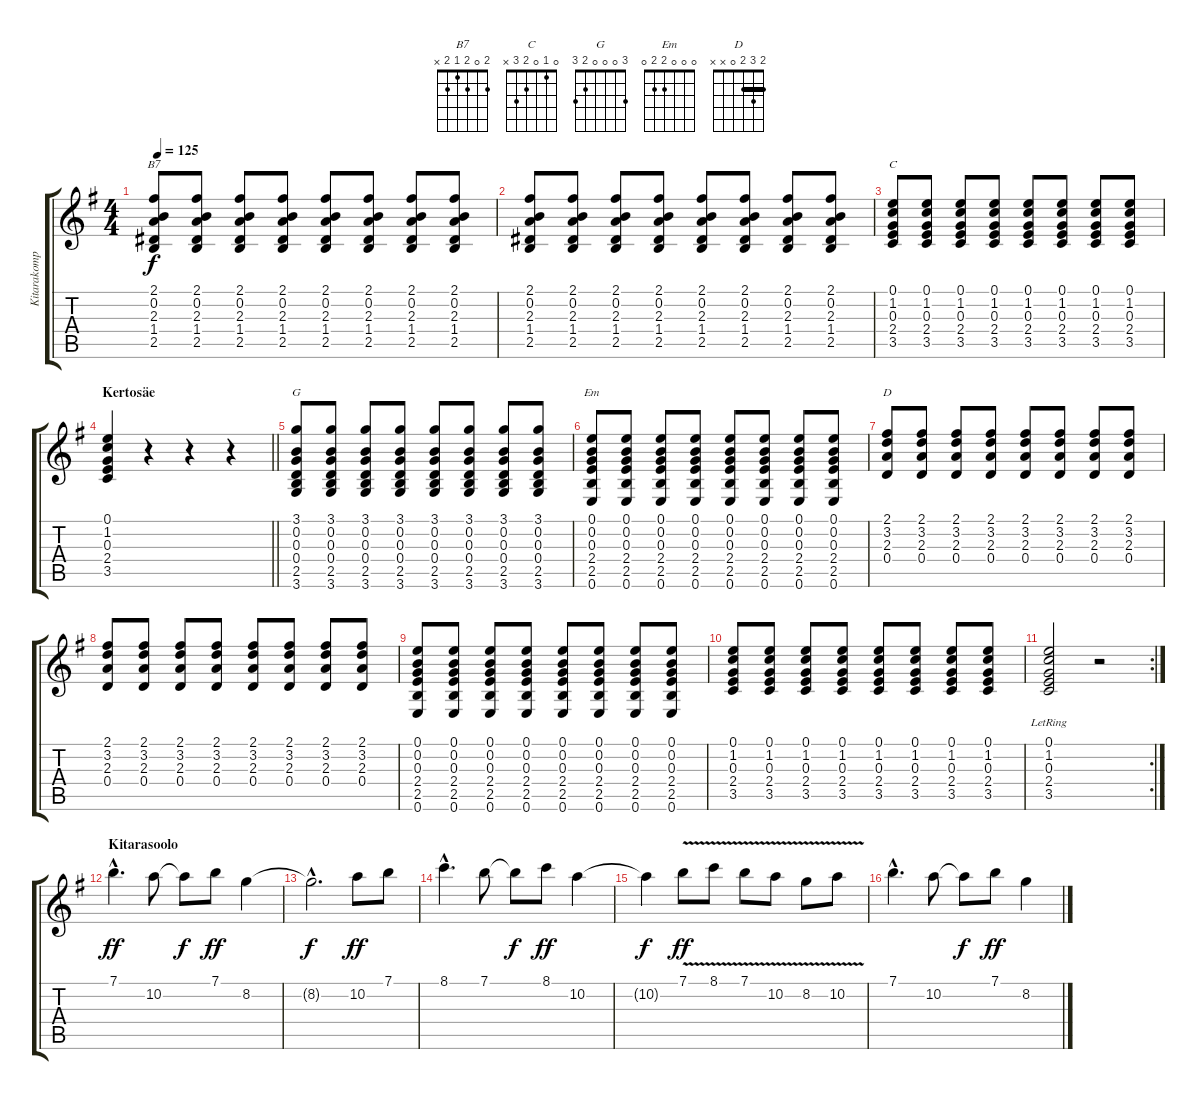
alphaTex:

\track ("Kitarakomppi+kunnon soolo" "Kitarakomp") {instrument overdrivenguitar}
\staff {score tabs}
\tuning (E4 B3 G3 D3 A2 E2) {hide}
\chord ("B7" 2 0 2 1 2 x)
\chord ("C" 0 1 0 2 3 x)
\chord ("G" 3 0 0 0 2 3)
\chord ("Em" 0 0 0 2 2 0)
\chord ("D" 2 3 2 0 x x) {barre 2}
\ts (4 4)
\tempo 125
\clef g2
\ks g
(2.1 0.2 2.3 1.4 2.5).8{ch "B7" dy f} (2.1 0.2 2.3 1.4 2.5).8 (2.1 0.2 2.3 1.4 2.5).8 (2.1 0.2 2.3 1.4 2.5).8 (2.1 0.2 2.3 1.4 2.5).8 (2.1 0.2 2.3 1.4 2.5).8 (2.1 0.2 2.3 1.4 2.5).8 (2.1 0.2 2.3 1.4 2.5).8 |
(2.1 0.2 2.3 1.4 2.5).8 (2.1 0.2 2.3 1.4 2.5).8 (2.1 0.2 2.3 1.4 2.5).8 (2.1 0.2 2.3 1.4 2.5).8 (2.1 0.2 2.3 1.4 2.5).8 (2.1 0.2 2.3 1.4 2.5).8 (2.1 0.2 2.3 1.4 2.5).8 (2.1 0.2 2.3 1.4 2.5).8 |
(0.1 1.2 0.3 2.4 3.5).8{ch "C"} (0.1 1.2 0.3 2.4 3.5).8 (0.1 1.2 0.3 2.4 3.5).8 (0.1 1.2 0.3 2.4 3.5).8 (0.1 1.2 0.3 2.4 3.5).8 (0.1 1.2 0.3 2.4 3.5).8 (0.1 1.2 0.3 2.4 3.5).8 (0.1 1.2 0.3 2.4 3.5).8 |
\section ("" "Kertosäe")
\barLineRight lightlight
(0.1 1.2 0.3 2.4 3.5).4 r.4 r.4 r.4 |
(3.1 0.2 0.3 0.4 2.5 3.6).8{ch "G"} (3.1 0.2 0.3 0.4 2.5 3.6).8 (3.1 0.2 0.3 0.4 2.5 3.6).8 (3.1 0.2 0.3 0.4 2.5 3.6).8 (3.1 0.2 0.3 0.4 2.5 3.6).8 (3.1 0.2 0.3 0.4 2.5 3.6).8 (3.1 0.2 0.3 0.4 2.5 3.6).8 (3.1 0.2 0.3 0.4 2.5 3.6).8 |
(0.1 0.2 0.3 2.4 2.5 0.6).8{ch "Em"} (0.1 0.2 0.3 2.4 2.5 0.6).8 (0.1 0.2 0.3 2.4 2.5 0.6).8 (0.1 0.2 0.3 2.4 2.5 0.6).8 (0.1 0.2 0.3 2.4 2.5 0.6).8 (0.1 0.2 0.3 2.4 2.5 0.6).8 (0.1 0.2 0.3 2.4 2.5 0.6).8 (0.1 0.2 0.3 2.4 2.5 0.6).8 |
(2.1 3.2 2.3 0.4).8{ch "D"} (2.1 3.2 2.3 0.4).8 (2.1 3.2 2.3 0.4).8 (2.1 3.2 2.3 0.4).8 (2.1 3.2 2.3 0.4).8 (2.1 3.2 2.3 0.4).8 (2.1 3.2 2.3 0.4).8 (2.1 3.2 2.3 0.4).8 |
(2.1 3.2 2.3 0.4).8 (2.1 3.2 2.3 0.4).8 (2.1 3.2 2.3 0.4).8 (2.1 3.2 2.3 0.4).8 (2.1 3.2 2.3 0.4).8 (2.1 3.2 2.3 0.4).8 (2.1 3.2 2.3 0.4).8 (2.1 3.2 2.3 0.4).8 |
(0.1 0.2 0.3 2.4 2.5 0.6).8 (0.1 0.2 0.3 2.4 2.5 0.6).8 (0.1 0.2 0.3 2.4 2.5 0.6).8 (0.1 0.2 0.3 2.4 2.5 0.6).8 (0.1 0.2 0.3 2.4 2.5 0.6).8 (0.1 0.2 0.3 2.4 2.5 0.6).8 (0.1 0.2 0.3 2.4 2.5 0.6).8 (0.1 0.2 0.3 2.4 2.5 0.6).8 |
(0.1 1.2 0.3 2.4 3.5).8 (0.1 1.2 0.3 2.4 3.5).8 (0.1 1.2 0.3 2.4 3.5).8 (0.1 1.2 0.3 2.4 3.5).8 (0.1 1.2 0.3 2.4 3.5).8 (0.1 1.2 0.3 2.4 3.5).8 (0.1 1.2 0.3 2.4 3.5).8 (0.1 1.2 0.3 2.4 3.5).8 |
\rc 2
(0.1{lr} 1.2 0.3 2.4 3.5).2 r.2 |
\section ("" "Kitarasoolo")
7.1{hac}.4{d dy ff volume 16 instrument distortionguitar} 10.2.8 10.2{t}.8{dy f} 7.1.8{dy ff} 8.2.4 |
8.2{hac t}.2{d dy f} 10.2.8{dy ff} 7.1.8 |
8.1{hac}.4{d} 7.1.8 7.1{t}.8{dy f} 8.1.8{dy ff} 10.2.4 |
10.2{t}.4{dy f} 7.1{v}.8{dy ff} 8.1{v}.8 7.1{v}.8 10.2{v}.8 8.2{v}.8 10.2{v}.8 |
7.1{hac}.4{d} 10.2.8 10.2{t}.8{dy f} 7.1.8{dy ff} 8.2.4
